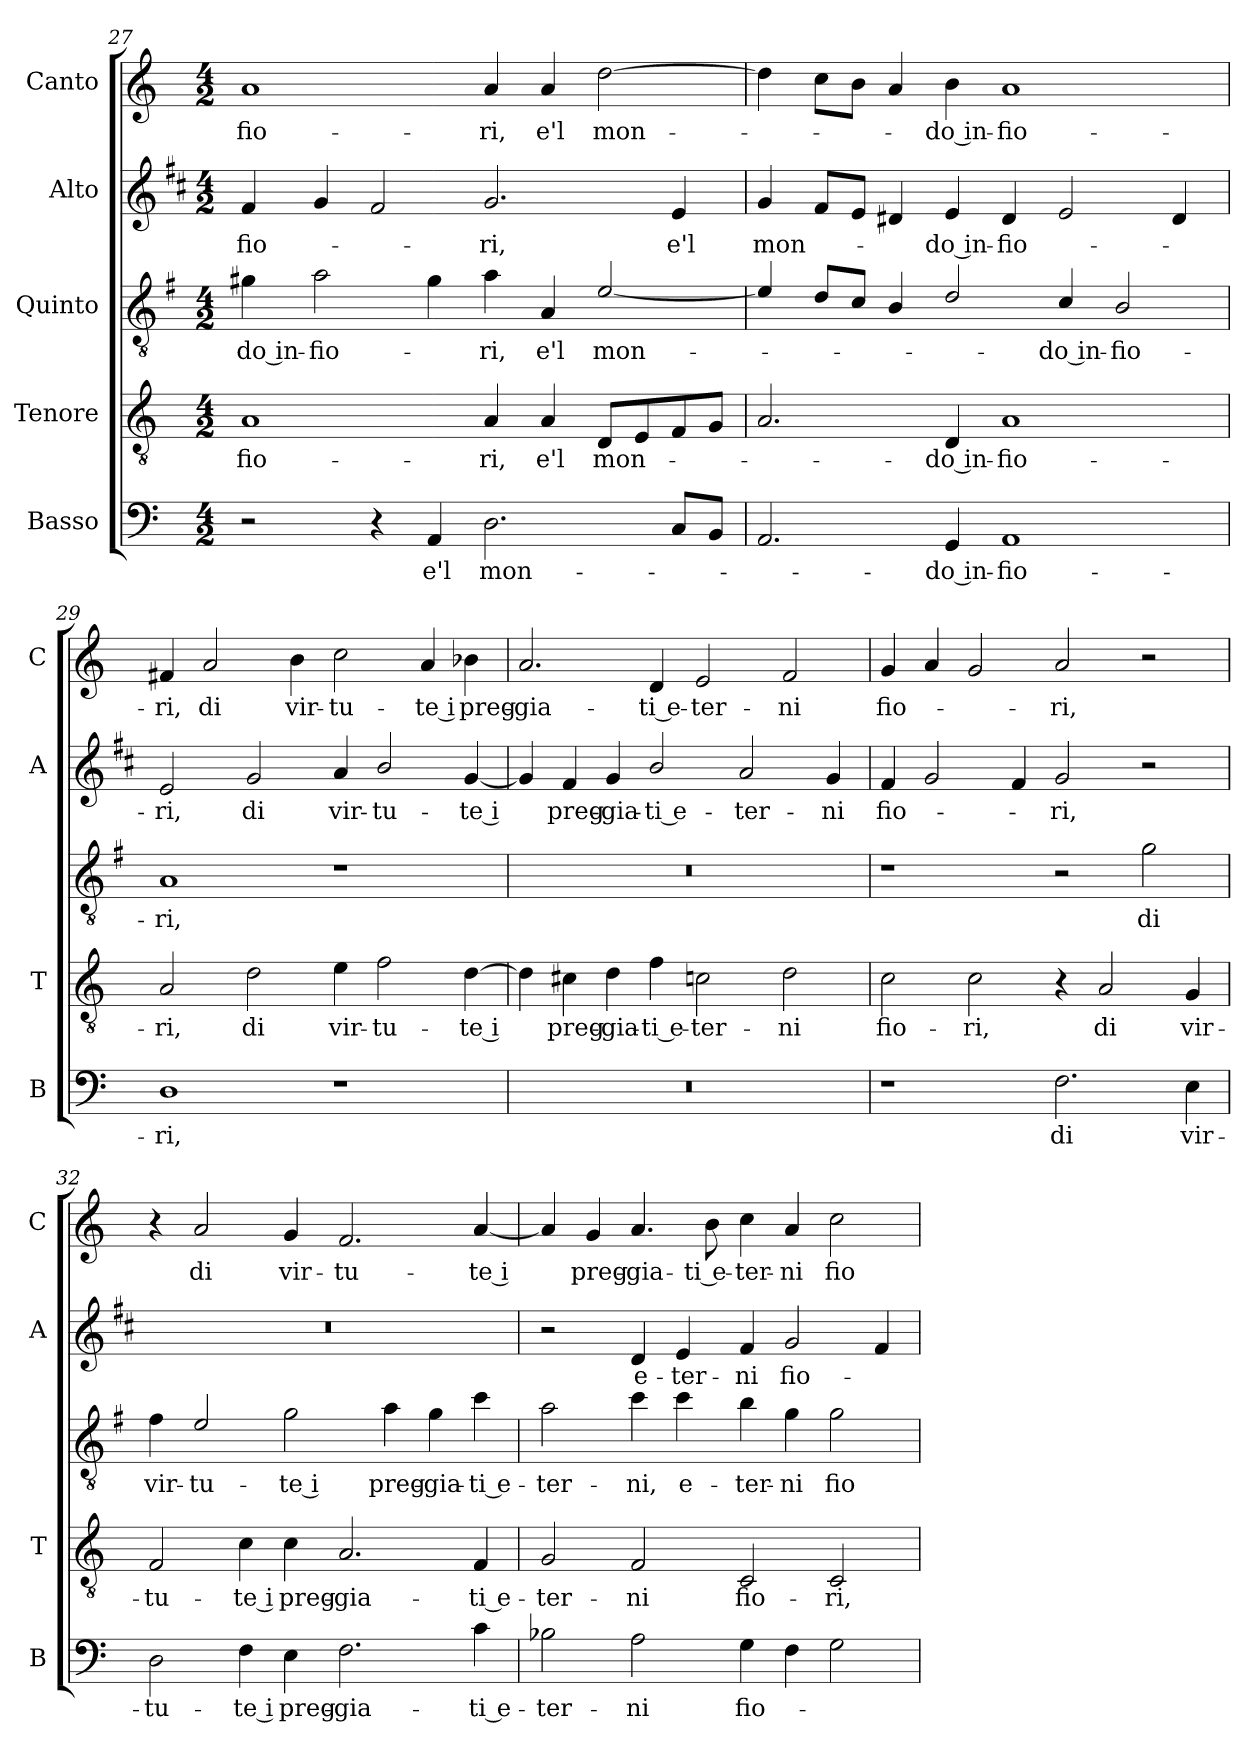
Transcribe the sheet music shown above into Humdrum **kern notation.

**kern	**text	**kern	**text	**kern	**text	**kern	**text	**kern	**text
*part5	*part5	*part4	*part4	*part3	*part3	*part2	*part2	*part1	*part1
*staff5	*staff5	*staff4	*staff4	*staff3	*staff3	*staff2	*staff2	*staff1	*staff1
*I"Basso	*	*I"Tenore	*	*I"Quinto	*	*I"Alto	*	*I"Canto	*
*I'B	*	*I'T	*	*	*	*I'A	*	*I'C	*
*clefF4	*	*clefGv2	*	*clefGv2	*	*clefG2	*	*clefG2	*
*	*	*	*	*ITrd4c7	*	*ITrd1c2	*	*	*
*k[]	*	*k[]	*	*k[]	*	*k[]	*	*k[]	*
*C:	*	*C:	*	*C:	*	*C:	*	*C:	*
*M4/2	*	*M4/2	*	*M4/2	*	*M4/2	*	*M4/2	*
=27	=27	=27	=27	=27	=27	=27	=27	=27	=27
!	!	!	!LO:LY:b	!	!LO:LY:b	!	!LO:LY:b	!	!LO:LY:b
2r	.	1A	-fio-	4c#X\	-do in-	4e/	-fio-	1a	-fio-
!	!	!	!	!	!LO:LY:b	!	!	!	!
.	.	.	.	2d\	-fio-	4f/	.	.	.
4r	.	.	.	.	.	2e/	.	.	.
!	!LO:LY:b	!	!	!	!	!	!	!	!
4AA/	e'l	.	.	4c#\	.	.	.	.	.
!	!LO:LY:b	!	!LO:LY:b	!	!LO:LY:b	!	!LO:LY:b	!	!LO:LY:b
2.D\	mon-	4A/	-ri,	4d\	-ri,	2.f/	-ri,	4a/	-ri,
!	!	!	!LO:LY:b	!	!LO:LY:b	!	!	!	!LO:LY:b
.	.	4A/	e'l	4D/	e'l	.	.	4a/	e'l
!	!	!	!LO:LY:b	!	!LO:LY:b	!	!	!	!LO:LY:b
.	.	8D/L	mon-	[2A/	mon-	.	.	[2dd\	mon-
.	.	8E/	.	.	.	.	.	.	.
!	!	!	!	!	!	!	!LO:LY:b	!	!
8C/L	.	8F/	.	.	.	4d/	e'l	.	.
8BB/J	.	8G/J	.	.	.	.	.	.	.
!!LO:PB:g=z
=28	=28	=28	=28	=28	=28	=28	=28	=28	=28
!	!	!	!	!	!	!	!LO:LY:b	!	!
2.AA/	.	2.A/	.	4A/]	.	4f/	mon-	4dd\]	.
.	.	.	.	8G/L	.	8e/L	.	8cc\L	.
.	.	.	.	8F/J	.	8d/J	.	8b\J	.
.	.	.	.	4E/	.	4c#X/	.	4a/	.
!	!LO:LY:b	!	!LO:LY:b	!	!	!	!LO:LY:b	!	!LO:LY:b
4GG/	-do in-	4D/	-do in-	2G/	.	4d/	-do in-	4b\	-do in-
!	!LO:LY:b	!	!LO:LY:b	!	!	!	!LO:LY:b	!	!LO:LY:b
1AA	-fio-	1A	-fio-	.	.	4c#/	-fio-	1a	-fio-
!	!	!	!	!	!LO:LY:b	!	!	!	!
.	.	.	.	4F/	-do in-	2d/	.	.	.
!	!	!	!	!	!LO:LY:b	!	!	!	!
.	.	.	.	2E/	-fio-	.	.	.	.
.	.	.	.	.	.	4c#/	.	.	.
=29	=29	=29	=29	=29	=29	=29	=29	=29	=29
!	!LO:LY:b	!	!LO:LY:b	!	!LO:LY:b	!	!LO:LY:b	!	!LO:LY:b
1D	-ri,	2A/	-ri,	1D	-ri,	2d/	-ri,	4f#X/	-ri,
!	!	!	!	!	!	!	!	!	!LO:LY:b
.	.	.	.	.	.	.	.	2a/	di
!	!	!	!LO:LY:b	!	!	!	!LO:LY:b	!	!
.	.	2d\	di	.	.	2f/	di	.	.
!	!	!	!	!	!	!	!	!	!LO:LY:b
.	.	.	.	.	.	.	.	4b\	vir-
!	!	!	!LO:LY:b	!	!	!	!LO:LY:b	!	!LO:LY:b
1r	.	4e\	vir-	1r	.	4g/	vir-	2cc\	-tu-
!	!	!	!LO:LY:b	!	!	!	!LO:LY:b	!	!
.	.	2f\	-tu-	.	.	2a/	-tu-	.	.
!	!	!	!	!	!	!	!	!	!LO:LY:b
.	.	.	.	.	.	.	.	4a/	-te i
!	!	!	!LO:LY:b	!	!	!	!LO:LY:b	!	!LO:LY:b
.	.	[4d\	-te i	.	.	[4f/	-te i	4b-X\	preg-
=30	=30	=30	=30	=30	=30	=30	=30	=30	=30
!	!	!	!	!	!	!	!	!	!LO:LY:b
0r	.	4d\]	.	0r	.	4f/]	.	2.a/	-gia-
!	!	!	!LO:LY:b	!	!	!	!LO:LY:b	!	!
.	.	4c#X\	preg-	.	.	4e/	preg-	.	.
!	!	!	!LO:LY:b	!	!	!	!LO:LY:b	!	!
.	.	4d\	-gia-	.	.	4f/	-gia-	.	.
!	!	!	!LO:LY:b	!	!	!	!LO:LY:b	!	!LO:LY:b
.	.	4f\	-ti e-	.	.	2a/	-ti e-	4d/	-ti e-
!	!	!	!LO:LY:b	!	!	!	!	!	!LO:LY:b
.	.	2cn\	-ter-	.	.	.	.	2e/	-ter-
!	!	!	!	!	!	!	!LO:LY:b	!	!
.	.	.	.	.	.	2g/	-ter-	.	.
!	!	!	!LO:LY:b	!	!	!	!	!	!LO:LY:b
.	.	2d\	-ni	.	.	.	.	2f/	-ni
!	!	!	!	!	!	!	!LO:LY:b	!	!
.	.	.	.	.	.	4f/	-ni	.	.
=31	=31	=31	=31	=31	=31	=31	=31	=31	=31
!	!	!	!LO:LY:b	!	!	!	!LO:LY:b	!	!LO:LY:b
1r	.	2c\	fio-	1r	.	4e/	fio-	4g/	fio-
.	.	.	.	.	.	2f/	.	4a/	.
!	!	!	!LO:LY:b	!	!	!	!	!	!
.	.	2c\	-ri,	.	.	.	.	2g/	.
.	.	.	.	.	.	4e/	.	.	.
!	!LO:LY:b	!	!	!	!	!	!LO:LY:b	!	!LO:LY:b
2.F\	di	4r	.	2r	.	2f/	-ri,	2a/	-ri,
!	!	!	!LO:LY:b	!	!	!	!	!	!
.	.	2A/	di	.	.	.	.	.	.
!	!	!	!	!	!LO:LY:b	!	!	!	!
.	.	.	.	2c\	di	2r	.	2r	.
!	!LO:LY:b	!	!LO:LY:b	!	!	!	!	!	!
4E\	vir-	4G/	vir-	.	.	.	.	.	.
!!LO:LB:g=z
=32	=32	=32	=32	=32	=32	=32	=32	=32	=32
!	!LO:LY:b	!	!LO:LY:b	!	!LO:LY:b	!	!	!	!
2D\	-tu-	2F/	-tu-	4B\	vir-	0r	.	4r	.
!	!	!	!	!	!LO:LY:b	!	!	!	!LO:LY:b
.	.	.	.	2A/	-tu-	.	.	2a/	di
!	!LO:LY:b	!	!LO:LY:b	!	!	!	!	!	!
4F\	-te i	4c\	-te i	.	.	.	.	.	.
!	!LO:LY:b	!	!LO:LY:b	!	!LO:LY:b	!	!	!	!LO:LY:b
4E\	preg-	4c\	preg-	2c\	-te i	.	.	4g/	vir-
!	!LO:LY:b	!	!LO:LY:b	!	!	!	!	!	!LO:LY:b
2.F\	-gia-	2.A/	-gia-	.	.	.	.	2.f/	-tu-
!	!	!	!	!	!LO:LY:b	!	!	!	!
.	.	.	.	4d\	preg-	.	.	.	.
!	!	!	!	!	!LO:LY:b	!	!	!	!
.	.	.	.	4c\	-gia-	.	.	.	.
!	!LO:LY:b	!	!LO:LY:b	!	!LO:LY:b	!	!	!	!LO:LY:b
4c\	-ti e-	4F/	-ti e-	4f\	-ti e-	.	.	[4a/	-te i
=33	=33	=33	=33	=33	=33	=33	=33	=33	=33
!	!LO:LY:b	!	!LO:LY:b	!	!LO:LY:b	!	!	!	!
2B-X\	-ter-	2G/	-ter-	2d\	-ter-	2r	.	4a/]	.
!	!	!	!	!	!	!	!	!	!LO:LY:b
.	.	.	.	.	.	.	.	4g/	preg-
!	!LO:LY:b	!	!LO:LY:b	!	!LO:LY:b	!	!LO:LY:b	!	!LO:LY:b
2A\	-ni	2F/	-ni	4f\	-ni,	4c/	e-	4.a/	-gia-
!	!	!	!	!	!LO:LY:b	!	!LO:LY:b	!	!
.	.	.	.	4f\	e-	4d/	-ter-	.	.
!	!	!	!	!	!	!	!	!	!LO:LY:b
.	.	.	.	.	.	.	.	8b\	-ti e-
!	!LO:LY:b	!	!LO:LY:b	!	!LO:LY:b	!	!LO:LY:b	!	!LO:LY:b
4G\	fio-	2C/	fio-	4e\	-ter-	4e/	-ni	4cc\	-ter-
!	!	!	!	!	!LO:LY:b	!	!LO:LY:b	!	!LO:LY:b
4F\	.	.	.	4c\	-ni	2f/	fio-	4a/	-ni
!	!	!	!LO:LY:b	!	!LO:LY:b	!	!	!	!LO:LY:b
2G\	.	2C/	-ri,	2c\	fio-	.	.	2cc\	fio-
.	.	.	.	.	.	4e/	.	.	.
=	=	=	=	=	=	=	=	=	=
*-	*-	*-	*-	*-	*-	*-	*-	*-	*-
